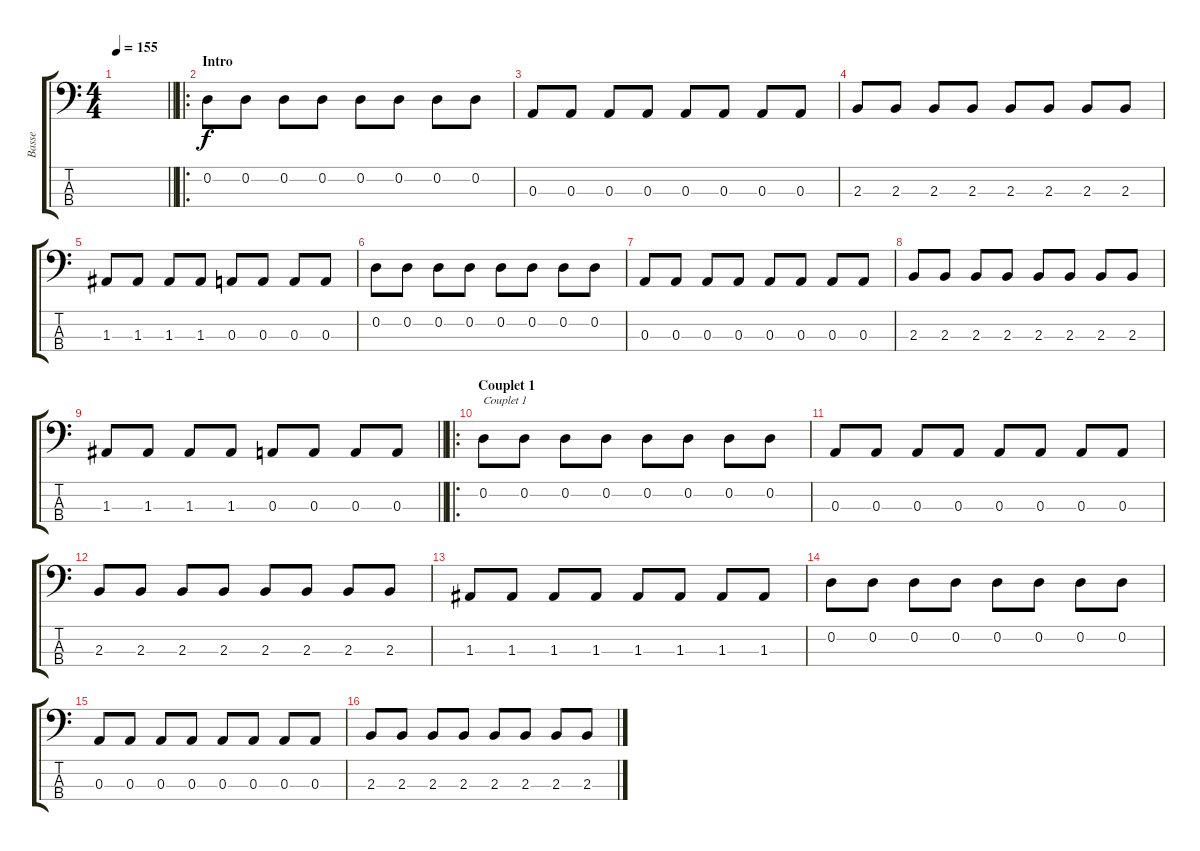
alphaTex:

\track ("Basse" "Basse") {instrument electricbasspick}
\staff {score tabs}
\tuning (G2 D2 A1 E1) {hide}
\ts (4 4)
\tempo 155
\clef f4
\barLineRight lightlight
\ks c
|
\ro
\section ("" "Intro")
0.2.8 0.2.8 0.2.8 0.2.8 0.2.8 0.2.8 0.2.8 0.2.8 |
0.3.8 0.3.8 0.3.8 0.3.8 0.3.8 0.3.8 0.3.8 0.3.8 |
2.3.8 2.3.8 2.3.8 2.3.8{txt ""} 2.3.8 2.3.8 2.3.8 2.3.8 |
1.3.8 1.3.8 1.3.8 1.3.8 0.3.8 0.3.8 0.3.8 0.3.8 |
0.2.8 0.2.8 0.2.8 0.2.8 0.2.8 0.2.8 0.2.8 0.2.8 |
0.3.8 0.3.8 0.3.8 0.3.8 0.3.8 0.3.8 0.3.8 0.3.8 |
2.3.8 2.3.8 2.3.8 2.3.8 2.3.8 2.3.8 2.3.8 2.3.8 |
\barLineRight lightlight
1.3.8 1.3.8 1.3.8 1.3.8 0.3.8 0.3.8 0.3.8 0.3.8 |
\ro
\section ("" "Couplet 1")
0.2.8{txt "Couplet 1"} 0.2.8 0.2.8 0.2.8 0.2.8 0.2.8 0.2.8 0.2.8 |
0.3.8 0.3.8 0.3.8 0.3.8 0.3.8 0.3.8 0.3.8 0.3.8 |
2.3.8 2.3.8 2.3.8 2.3.8 2.3.8 2.3.8 2.3.8 2.3.8 |
1.3.8 1.3.8 1.3.8 1.3.8 1.3.8 1.3.8 1.3.8 1.3.8 |
0.2.8 0.2.8 0.2.8 0.2.8 0.2.8 0.2.8 0.2.8 0.2.8 |
0.3.8 0.3.8 0.3.8 0.3.8 0.3.8 0.3.8 0.3.8 0.3.8 |
2.3.8 2.3.8 2.3.8 2.3.8 2.3.8 2.3.8 2.3.8 2.3.8
